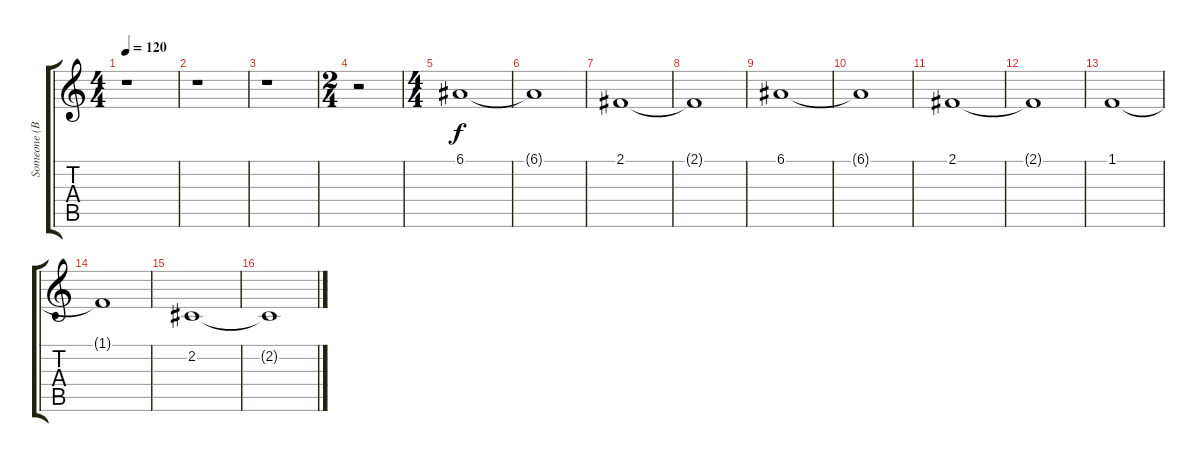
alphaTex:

\track ("Someone (Bells)" "Someone (B") {instrument tubularbells}
\staff {score tabs}
\tuning (E4 B3 G3 D3 G2 C2) {hide}
\ts (4 4)
\tempo 120
\clef g2
\ks c
r.1{dy f} |
r.1 |
r.1 |
\ts (2 4)
r.2 |
\ts (4 4)
6.1.1{volume 16 balance 8} |
6.1{t}.1 |
2.1.1 |
2.1{t}.1 |
6.1.1 |
6.1{t}.1 |
2.1.1 |
2.1{t}.1 |
1.1.1 |
1.1{t}.1 |
2.2.1 |
2.2{t}.1
